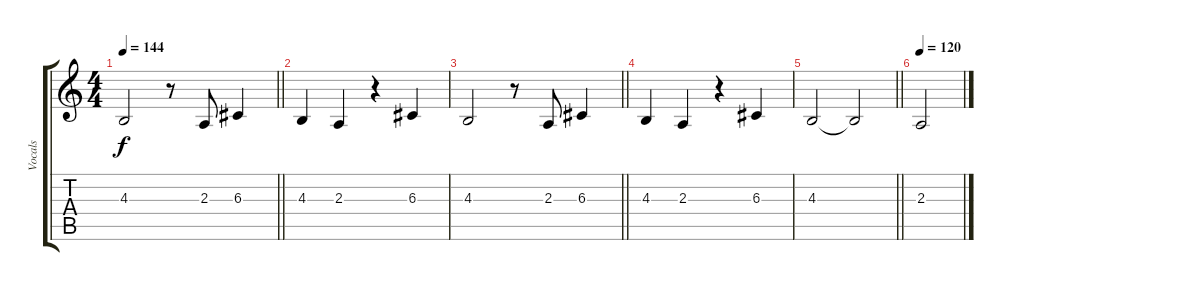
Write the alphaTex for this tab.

\track ("Vocals" "Vocals") {instrument clarinet}
\staff {score tabs}
\tuning (E4 B3 G3 D3 A2 E2) {hide}
\ts (4 4)
\tempo 144
\clef g2
\barLineRight lightlight
\ks c
4.3.2{dy f} r.8 2.3.8 6.3.4 |
4.3.4 2.3.4 r.4 6.3.4 |
\barLineRight lightlight
4.3.2 r.8 2.3.8 6.3.4 |
4.3.4 2.3.4 r.4 6.3.4 |
\barLineRight lightlight
4.3.2 4.3{t}.2 |
\tempo 120
2.3.2
